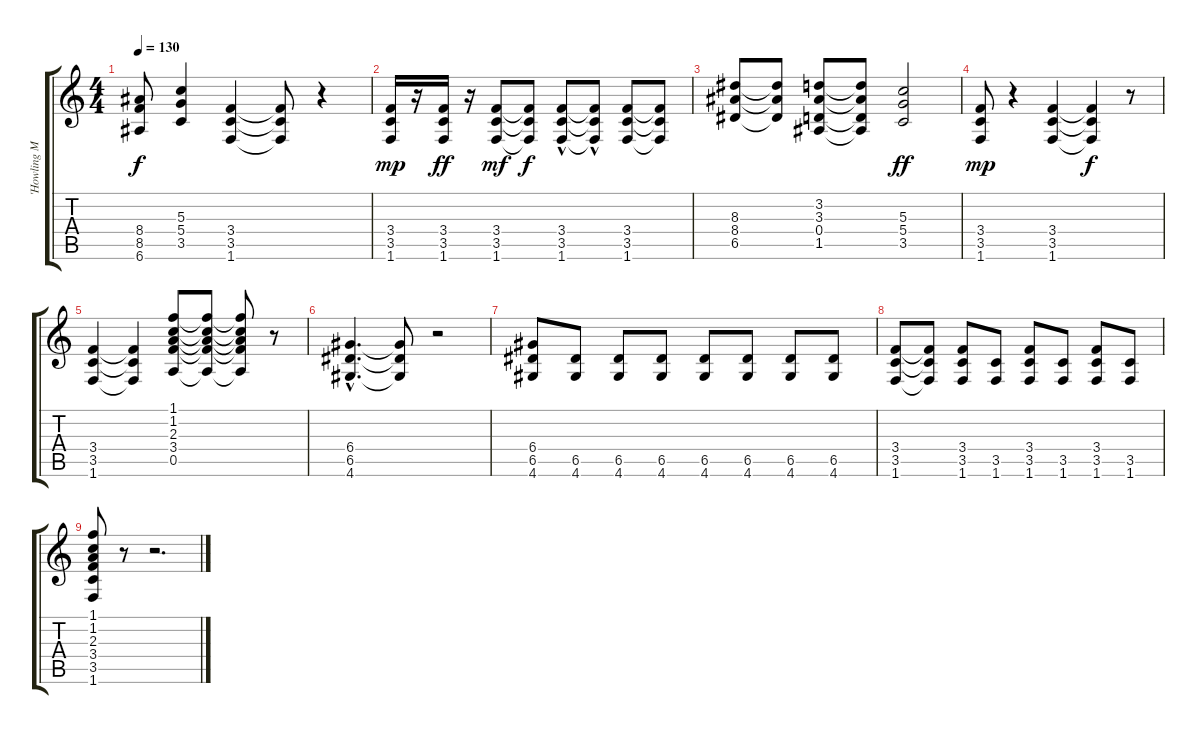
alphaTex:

\track ("'Howling Mad' Murdock" "'Howling M") {instrument overdrivenguitar}
\staff {score tabs}
\tuning (E4 B3 G3 D3 A2 E2) {hide}
\ts (4 4)
\tempo 130
\clef g2
\ks c
(8.4 8.5 6.6).8{dy f} (5.3 5.4 3.5).4 (3.4 3.5 1.6).4 (3.4{t} 3.5{t} 1.6{t}).8 r.4 |
(3.4 3.5 1.6).16{dy mp} r.16 (3.4 3.5 1.6).16{dy ff} r.16 (3.4 3.5 1.6).8{dy mf} (3.4{t} 3.5{t} 1.6{t}).8{dy f} (3.4 3.5 1.6{hac}).8 (3.4{hac t} 3.5{t} 1.6{t}).8 (3.4 3.5 1.6).8 (3.4{t} 3.5{t} 1.6{t}).8 |
(8.3 8.4 6.5).8 (8.3{t} 8.4{t} 6.5{t}).8 (3.2 3.3 0.4 1.5).8 (3.2{t} 3.3{t} 0.4{t} 1.5{t}).8 (5.3 5.4 3.5).2{dy ff} |
(3.4 3.5 1.6).8{dy mp} r.4 (3.4 3.5 1.6).4 (3.4{t} 3.5{t} 1.6{t}).4{dy f} r.8 |
(3.4 3.5 1.6).4 (3.4{t} 3.5{t} 1.6{t}).4 (1.1 1.2 2.3 3.4 0.5).8 (1.1{t} 1.2{t} 2.3{t} 3.4{t} 0.5{t}).8 (1.1{t} 1.2{t} 2.3{t} 3.4{t} 0.5{t}).8 r.8 |
(6.4{hac} 6.5{hac} 4.6{hac}).4{d} (6.4{t} 6.5{t} 4.6{t}).8 r.2 |
(6.4 6.5 4.6).8 (6.5 4.6).8 (6.5 4.6).8 (6.5 4.6).8 (6.5 4.6).8 (6.5 4.6).8 (6.5 4.6).8 (6.5 4.6).8 |
(3.4 3.5 1.6).8 (3.4{t} 3.5{t} 1.6{t}).8 (3.4 3.5 1.6).8 (3.5 1.6).8 (3.4 3.5 1.6).8 (3.5 1.6).8 (3.4 3.5 1.6).8 (3.5 1.6).8 |
(1.1 1.2 2.3 3.4 3.5 1.6).8 r.8 r.2{d}
